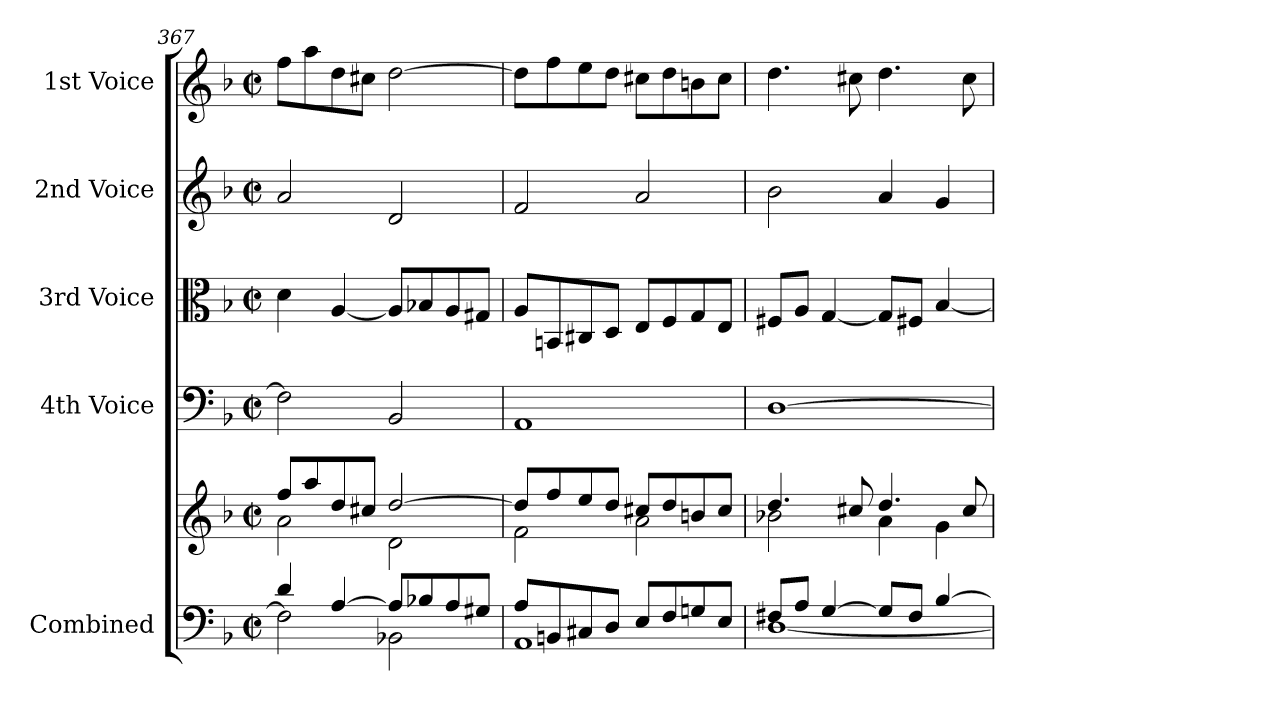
**kern	**kern	**kern	**kern	**kern	**kern
*part5	*part5	*part4	*part3	*part2	*part1
*staff6	*staff5	*staff4	*staff3	*staff2	*staff1
*I"Combined	*	*I"4th Voice	*I"3rd Voice	*I"2nd Voice	*I"1st Voice
*clefF4	*clefG2	*clefF4	*clefC3	*clefG2	*clefG2
*k[b-]	*k[b-]	*k[b-]	*k[b-]	*k[b-]	*k[b-]
*M2/2	*M2/2	*M2/2	*M2/2	*M2/2	*M2/2
*met(c|)	*met(c|)	*met(c|)	*met(c|)	*met(c|)	*met(c|)
=367	=367	=367	=367	=367	=367
*^	*^	*	*	*	*
4d/	2F\]	8ff/L	2a\	2F\]	4d\	2a/	8ff\L
.	.	8aa/	.	.	.	.	8aa\
[4A/	.	8dd/	.	.	[4A/	.	8dd\
.	.	8cc#X/J	.	.	.	.	8cc#X\J
8A/L]	2BB-X\	[2dd/	2d\	2BB-/	8A/L]	2d/	[2dd\
8B-X/	.	.	.	.	8B-X/	.	.
8A/	.	.	.	.	8A/	.	.
8G#X/J	.	.	.	.	8G#X/J	.	.
=368	=368	=368	=368	=368	=368	=368	=368
8A/L	1AA	8dd/L]	2f\	1AA	8A/L	2f/	8dd\L]
8BBn/	.	8ff/	.	.	8BBn/	.	8ff\
8C#X/	.	8ee/	.	.	8C#X/	.	8ee\
8D/J	.	8dd/J	.	.	8D/J	.	8dd\J
*	*	*	*	*	*	*	*MM106
8E/L	.	8cc#X/L	2a\	.	8E/L	2a/	8cc#X\L
8F/	.	8dd/	.	.	8F/	.	8dd\
8Gn/	.	8bn/	.	.	8G/	.	8bn\
8E/J	.	8cc#/J	.	.	8E/J	.	8cc#\J
=369	=369	=369	=369	=369	=369	=369	=369
*	*	*	*	*	*	*	*MM100
8F#X/L	[1D	4.dd/	2b-X\	[1D	8F#X/L	2b-\	4.dd\
8A/J	.	.	.	.	8A/J	.	.
[4G/	.	.	.	.	[4G/	.	.
.	.	8cc#X/	.	.	.	.	8cc#X\
8G/L]	.	4.dd/	4a\	.	8G/L]	4a/	4.dd\
8F#/J	.	.	.	.	8F#X/J	.	.
[4B-/	.	.	4g\	.	[4B-/	4g/	.
.	.	8cc#/	.	.	.	.	8cc#\
*v	*v	*	*	*	*	*	*
*	*v	*v	*	*	*	*
=	=	=	=	=	=
*-	*-	*-	*-	*-	*-
